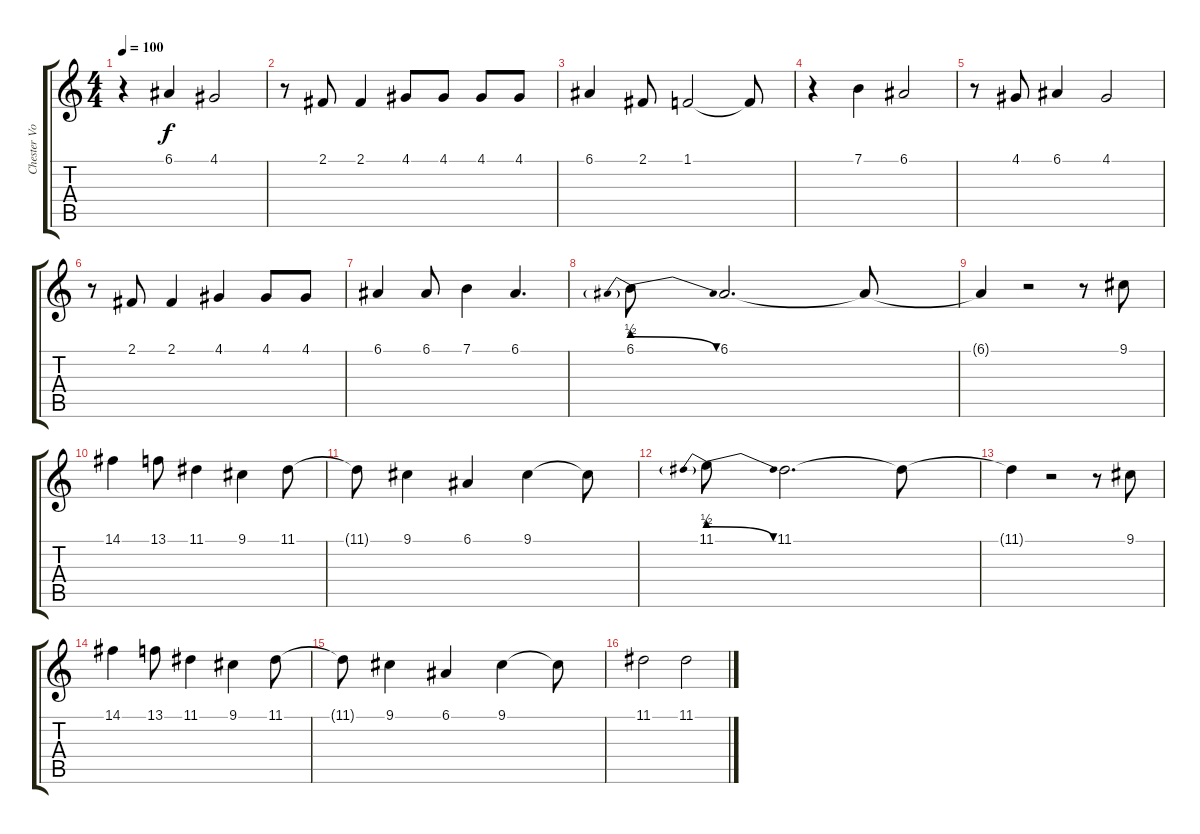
\track ("Chester Vocals" "Chester Vo") {instrument harmonica}
\staff {score tabs}
\tuning (E4 B3 G3 D3 A2 E2) {hide}
\ts (4 4)
\tempo 100
\clef g2
\ks c
r.4{dy f} 6.1.4 4.1.2 |
r.8 2.1.8 2.1.4 4.1.8 4.1.8 4.1.8 4.1.8 |
6.1.4 2.1.8 1.1.2 1.1{t}.8 |
r.4 7.1.4 6.1.2 |
r.8 4.1.8 6.1.4 4.1.2 |
r.8 2.1.8 2.1.4 4.1.4 4.1.8 4.1.8 |
6.1.4 6.1.8 7.1.4 6.1.4{d} |
6.1{be (prebendrelease 0 2 60 0)}.8 6.1.2{d} 6.1{t}.8 |
6.1{t}.4 r.2 r.8 9.1.8 |
14.1.4 13.1.8 11.1.4 9.1.4 11.1.8 |
11.1{t}.8 9.1.4 6.1.4 9.1.4 9.1{t}.8 |
11.1{be (prebendrelease 0 2 60 0)}.8 11.1.2{d} 11.1{t}.8 |
11.1{t}.4 r.2 r.8 9.1.8 |
14.1.4 13.1.8 11.1.4 9.1.4 11.1.8 |
11.1{t}.8 9.1.4 6.1.4 9.1.4 9.1{t}.8 |
11.1.2{instrument bassoon} 11.1.2
